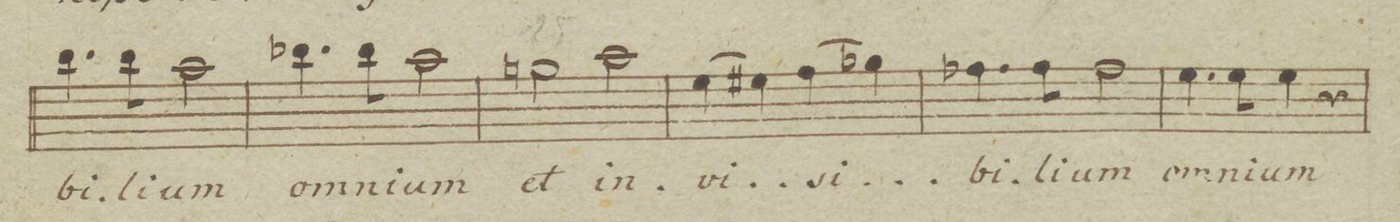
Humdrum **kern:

**kern	**text	**dynam
*I"Alto	*	*
*clefC3	*	*
*k[b-e-a-]	*	*
*met(c)	*	*
*M4/4	*	*
4.cc\	-bi-	.
8cc\	-li-	.
2b-\	-um	.
=14	=14	=14
4.cc-X\	om-	.
8cc-\	-ni-	.
2b-\	-um	.
=15	=15	=15
2an\	et	.
2b-\	in-	.
=16	=16	=16
(4f\	-vi-	.
4f#X\)	.	.
(4g\	-si-	.
4a-X\)	.	.
=17	=17	=17
4.g-X\	-bi-	.
8g-\	-li-	.
2g-\	-um	.
=18	=18	=18
4.f\	om-	.
8f\	-ni-	.
4f\	-um	.
4r	.	.
=19	=19	=19
*-	*-	*-
